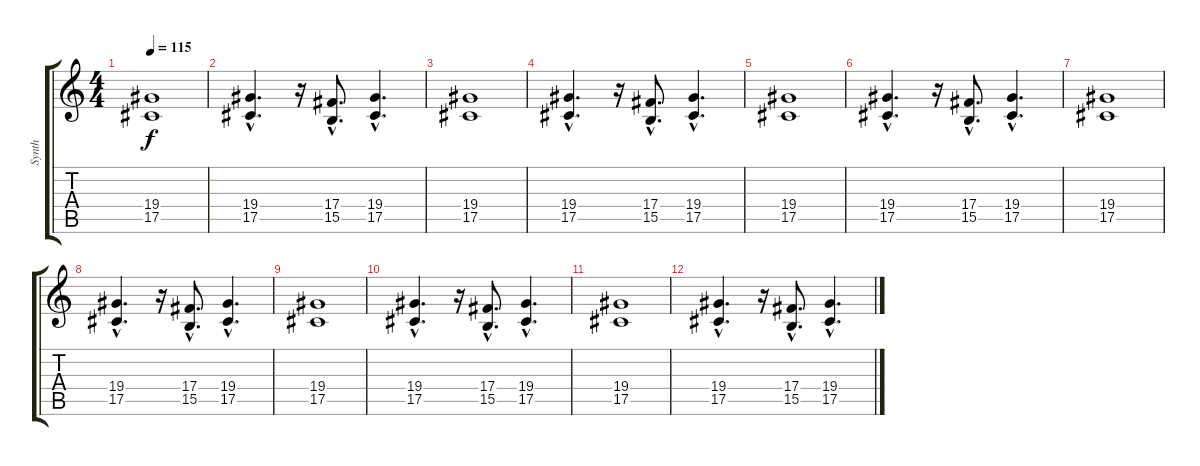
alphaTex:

\track ("Synth" "Synth") {instrument stringensemble1}
\staff {score tabs}
\tuning (Eb4 Bb3 Gb3 Db3 Ab2 Eb2) {hide}
\ts (4 4)
\tempo 115
\clef g2
\ks c
(19.4 17.5).1{dy f} |
(19.4{hac} 17.5{hac}).4{d} r.16 (17.4{hac} 15.5{hac}).8{d} (19.4{hac} 17.5{hac}).4{d} |
(19.4 17.5).1 |
(19.4{hac} 17.5{hac}).4{d} r.16 (17.4{hac} 15.5{hac}).8{d} (19.4{hac} 17.5{hac}).4{d} |
(19.4 17.5).1 |
(19.4{hac} 17.5{hac}).4{d} r.16 (17.4{hac} 15.5{hac}).8{d} (19.4{hac} 17.5{hac}).4{d} |
(19.4 17.5).1 |
(19.4{hac} 17.5{hac}).4{d} r.16 (17.4{hac} 15.5{hac}).8{d} (19.4{hac} 17.5{hac}).4{d} |
(19.4 17.5).1 |
(19.4{hac} 17.5{hac}).4{d} r.16 (17.4{hac} 15.5{hac}).8{d} (19.4{hac} 17.5{hac}).4{d} |
(19.4 17.5).1 |
(19.4{hac} 17.5{hac}).4{d} r.16 (17.4{hac} 15.5{hac}).8{d} (19.4{hac} 17.5{hac}).4{d}
